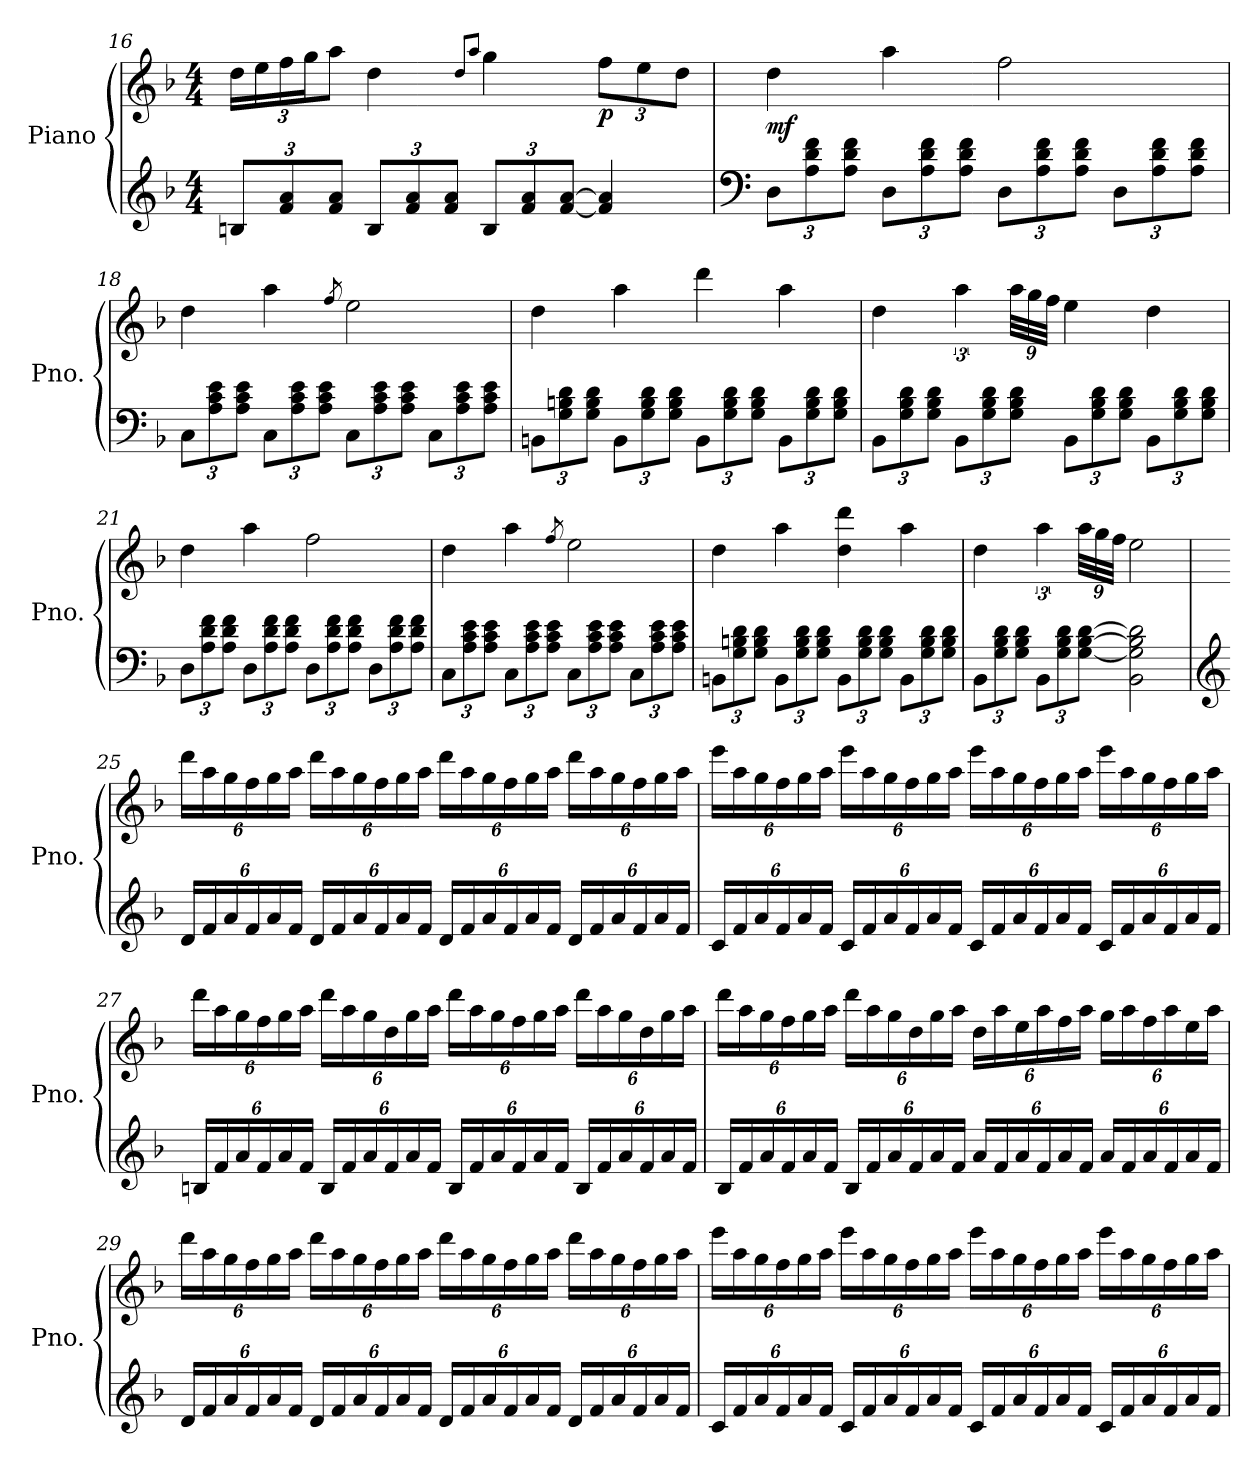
**kern	**kern	**dynam
*part1	*part1	*part1
*staff2	*staff1	*staff1/2
*I"Piano	*	*
*I'Pno.	*	*
*clefG2	*clefG2	*
*k[b-]	*k[b-]	*
*M4/4	*M4/4	*
*Xbrackettup	*Xbrackettup	*
=16	=16	=16
12Bn/L	24dd\LL	.
.	24ee\	.
12f/ 12a/	24ff\	.
.	24gg\J	.
12f/ 12a/J	12aa\J	.
12B/L	4dd\	.
12f/ 12a/	.	.
12f/ 12a/J	.	.
.	8qdd/L	.
.	8qaa/J	.
12B/L	4gg\	.
12f/ 12a/	.	.
[12f/ [12a/J	.	.
!	!	!LO:DY:b
4f/] 4a/]	12ff\L	p
.	12ee\	.
.	12dd\J	.
=17	=17	=17
*clefF4	*	*
!	!	!LO:DY:b
12D\L	4dd\	mf
12A\ 12d\ 12f\	.	.
12A\ 12d\ 12f\J	.	.
12D\L	4aa\	.
12A\ 12d\ 12f\	.	.
12A\ 12d\ 12f\J	.	.
12D\L	2ff\	.
12A\ 12d\ 12f\	.	.
12A\ 12d\ 12f\J	.	.
12D\L	.	.
12A\ 12d\ 12f\	.	.
12A\ 12d\ 12f\J	.	.
=18	=18	=18
12C\L	4dd\	.
12A\ 12c\ 12e\	.	.
12A\ 12c\ 12e\J	.	.
12C\L	4aa\	.
12A\ 12c\ 12e\	.	.
12A\ 12c\ 12e\J	.	.
.	8qff/	.
12C\L	2ee\	.
12A\ 12c\ 12e\	.	.
12A\ 12c\ 12e\J	.	.
12C\L	.	.
12A\ 12c\ 12e\	.	.
12A\ 12c\ 12e\J	.	.
=19	=19	=19
12BBn\L	4dd\	.
12G\ 12Bn\ 12d\	.	.
12G\ 12B\ 12d\J	.	.
12BB\L	4aa\	.
12G\ 12B\ 12d\	.	.
12G\ 12B\ 12d\J	.	.
12BB\L	4ddd\	.
12G\ 12B\ 12d\	.	.
12G\ 12B\ 12d\J	.	.
12BB\L	4aa\	.
12G\ 12B\ 12d\	.	.
12G\ 12B\ 12d\J	.	.
=20	=20	=20
12BB-\L	4dd\	.
12G\ 12B-\ 12d\	.	.
12G\ 12B-\ 12d\J	.	.
*	*brackettup	*
12BB-\L	6aa\	.
12G\ 12B-\ 12d\	.	.
12G\ 12B-\ 12d\J	36aa\LL	.
.	36gg\	.
.	36ff\JJ	.
12BB-\L	4ee\	.
12G\ 12B-\ 12d\	.	.
12G\ 12B-\ 12d\J	.	.
12BB-\L	4dd\	.
12G\ 12B-\ 12d\	.	.
12G\ 12B-\ 12d\J	.	.
=21	=21	=21
12D\L	4dd\	.
12A\ 12d\ 12f\	.	.
12A\ 12d\ 12f\J	.	.
12D\L	4aa\	.
12A\ 12d\ 12f\	.	.
12A\ 12d\ 12f\J	.	.
12D\L	2ff\	.
12A\ 12d\ 12f\	.	.
12A\ 12d\ 12f\J	.	.
12D\L	.	.
12A\ 12d\ 12f\	.	.
12A\ 12d\ 12f\J	.	.
=22	=22	=22
12C\L	4dd\	.
12A\ 12c\ 12e\	.	.
12A\ 12c\ 12e\J	.	.
12C\L	4aa\	.
12A\ 12c\ 12e\	.	.
12A\ 12c\ 12e\J	.	.
.	8qff/	.
12C\L	2ee\	.
12A\ 12c\ 12e\	.	.
12A\ 12c\ 12e\J	.	.
12C\L	.	.
12A\ 12c\ 12e\	.	.
12A\ 12c\ 12e\J	.	.
=23	=23	=23
12BBn\L	4dd\	.
12G\ 12Bn\ 12d\	.	.
12G\ 12B\ 12d\J	.	.
12BB\L	4aa\	.
12G\ 12B\ 12d\	.	.
12G\ 12B\ 12d\J	.	.
12BB\L	4dd\ 4ddd\	.
12G\ 12B\ 12d\	.	.
12G\ 12B\ 12d\J	.	.
12BB\L	4aa\	.
12G\ 12B\ 12d\	.	.
12G\ 12B\ 12d\J	.	.
=24	=24	=24
12BB-\L	4dd\	.
12G\ 12B-\ 12d\	.	.
12G\ 12B-\ 12d\J	.	.
12BB-\L	6aa\	.
12G\ 12B-\ 12d\	.	.
[12G\ [12B-\ [12d\J	36aa\LL	.
.	36gg\	.
.	36ff\JJ	.
2BB-\ 2G\] 2B-\] 2d\]	2ee\	.
=25	=25	=25
*clefG2	*	*
*	*Xbrackettup	*
24d/LL	24ddd\LL	.
24f/	24aa\	.
24a/	24gg\	.
24f/	24ff\	.
24a/	24gg\	.
24f/JJ	24aa\JJ	.
24d/LL	24ddd\LL	.
24f/	24aa\	.
24a/	24gg\	.
24f/	24ff\	.
24a/	24gg\	.
24f/JJ	24aa\JJ	.
24d/LL	24ddd\LL	.
24f/	24aa\	.
24a/	24gg\	.
24f/	24ff\	.
24a/	24gg\	.
24f/JJ	24aa\JJ	.
24d/LL	24ddd\LL	.
24f/	24aa\	.
24a/	24gg\	.
24f/	24ff\	.
24a/	24gg\	.
24f/JJ	24aa\JJ	.
=26	=26	=26
24c/LL	24eee\LL	.
24f/	24aa\	.
24a/	24gg\	.
24f/	24ff\	.
24a/	24gg\	.
24f/JJ	24aa\JJ	.
24c/LL	24eee\LL	.
24f/	24aa\	.
24a/	24gg\	.
24f/	24ff\	.
24a/	24gg\	.
24f/JJ	24aa\JJ	.
24c/LL	24eee\LL	.
24f/	24aa\	.
24a/	24gg\	.
24f/	24ff\	.
24a/	24gg\	.
24f/JJ	24aa\JJ	.
24c/LL	24eee\LL	.
24f/	24aa\	.
24a/	24gg\	.
24f/	24ff\	.
24a/	24gg\	.
24f/JJ	24aa\JJ	.
=27	=27	=27
24Bn/LL	24ddd\LL	.
24f/	24aa\	.
24a/	24gg\	.
24f/	24ff\	.
24a/	24gg\	.
24f/JJ	24aa\JJ	.
24B/LL	24ddd\LL	.
24f/	24aa\	.
24a/	24gg\	.
24f/	24dd\	.
24a/	24gg\	.
24f/JJ	24aa\JJ	.
24B/LL	24ddd\LL	.
24f/	24aa\	.
24a/	24gg\	.
24f/	24ff\	.
24a/	24gg\	.
24f/JJ	24aa\JJ	.
24B/LL	24ddd\LL	.
24f/	24aa\	.
24a/	24gg\	.
24f/	24dd\	.
24a/	24gg\	.
24f/JJ	24aa\JJ	.
=28	=28	=28
24B-/LL	24ddd\LL	.
24f/	24aa\	.
24a/	24gg\	.
24f/	24ff\	.
24a/	24gg\	.
24f/JJ	24aa\JJ	.
24B-/LL	24ddd\LL	.
24f/	24aa\	.
24a/	24gg\	.
24f/	24dd\	.
24a/	24gg\	.
24f/JJ	24aa\JJ	.
24a/LL	24dd\LL	.
24f/	24aa\	.
24a/	24ee\	.
24f/	24aa\	.
24a/	24ff\	.
24f/JJ	24aa\JJ	.
24a/LL	24gg\LL	.
24f/	24aa\	.
24a/	24ff\	.
24f/	24aa\	.
24a/	24ee\	.
24f/JJ	24aa\JJ	.
=29	=29	=29
24d/LL	24ddd\LL	.
24f/	24aa\	.
24a/	24gg\	.
24f/	24ff\	.
24a/	24gg\	.
24f/JJ	24aa\JJ	.
24d/LL	24ddd\LL	.
24f/	24aa\	.
24a/	24gg\	.
24f/	24ff\	.
24a/	24gg\	.
24f/JJ	24aa\JJ	.
24d/LL	24ddd\LL	.
24f/	24aa\	.
24a/	24gg\	.
24f/	24ff\	.
24a/	24gg\	.
24f/JJ	24aa\JJ	.
24d/LL	24ddd\LL	.
24f/	24aa\	.
24a/	24gg\	.
24f/	24ff\	.
24a/	24gg\	.
24f/JJ	24aa\JJ	.
=30	=30	=30
24c/LL	24eee\LL	.
24f/	24aa\	.
24a/	24gg\	.
24f/	24ff\	.
24a/	24gg\	.
24f/JJ	24aa\JJ	.
24c/LL	24eee\LL	.
24f/	24aa\	.
24a/	24gg\	.
24f/	24ff\	.
24a/	24gg\	.
24f/JJ	24aa\JJ	.
24c/LL	24eee\LL	.
24f/	24aa\	.
24a/	24gg\	.
24f/	24ff\	.
24a/	24gg\	.
24f/JJ	24aa\JJ	.
24c/LL	24eee\LL	.
24f/	24aa\	.
24a/	24gg\	.
24f/	24ff\	.
24a/	24gg\	.
24f/JJ	24aa\JJ	.
=	=	=
*-	*-	*-
